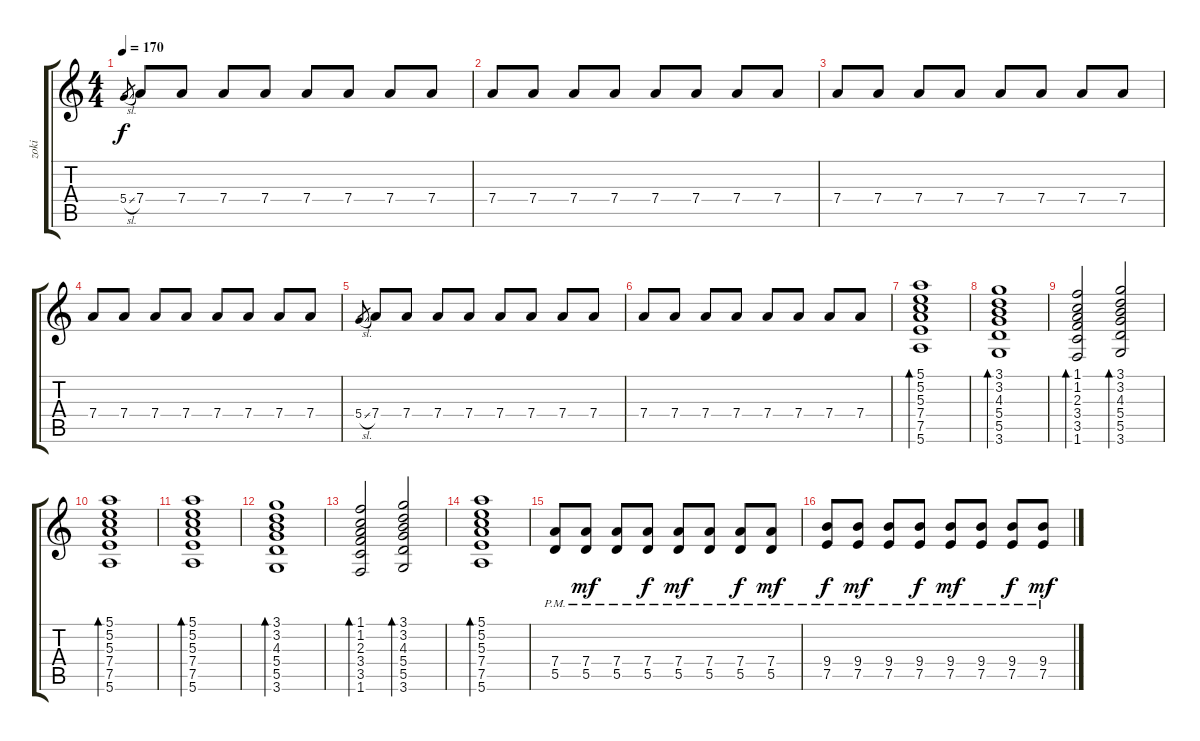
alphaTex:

\track ("zoki" "zoki") {instrument overdrivenguitar}
\staff {score tabs}
\tuning (E4 B3 G3 D3 A2 E2) {hide}
\ts (4 4)
\tempo 170
\clef g2
\ks c
5.4{sl}.8{gr dy f} 7.4.8 7.4.8 7.4.8 7.4.8 7.4.8 7.4.8 7.4.8 7.4.8 |
7.4.8 7.4.8 7.4.8 7.4.8 7.4.8 7.4.8 7.4.8 7.4.8 |
7.4.8 7.4.8 7.4.8 7.4.8 7.4.8 7.4.8 7.4.8 7.4.8 |
7.4.8 7.4.8 7.4.8 7.4.8 7.4.8 7.4.8 7.4.8 7.4.8 |
5.4{sl}.8{gr} 7.4.8 7.4.8 7.4.8 7.4.8 7.4.8 7.4.8 7.4.8 7.4.8 |
7.4.8 7.4.8 7.4.8 7.4.8 7.4.8 7.4.8 7.4.8 7.4.8 |
(5.1 5.2 5.3 7.4 7.5 5.6).1{bd 240 instrument electricguitarclean} |
(3.1 3.2 4.3 5.4 5.5 3.6).1{bd 240} |
(1.1 1.2 2.3 3.4 3.5 1.6).2{bd 240} (3.1 3.2 4.3 5.4 5.5 3.6).2{bd 240} |
(5.1 5.2 5.3 7.4 7.5 5.6).1{bd 240} |
(5.1 5.2 5.3 7.4 7.5 5.6).1{bd 240} |
(3.1 3.2 4.3 5.4 5.5 3.6).1{bd 240} |
(1.1 1.2 2.3 3.4 3.5 1.6).2{bd 240} (3.1 3.2 4.3 5.4 5.5 3.6).2{bd 240} |
(5.1 5.2 5.3 7.4 7.5 5.6).1{bd 240} |
(7.4{pm} 5.5{pm}).8{instrument overdrivenguitar} (7.4{pm} 5.5{pm}).8{dy mf} (7.4{pm} 5.5{pm}).8 (7.4{pm} 5.5{pm}).8{dy f} (7.4{pm} 5.5{pm}).8{dy mf} (7.4{pm} 5.5{pm}).8 (7.4{pm} 5.5{pm}).8{dy f} (7.4{pm} 5.5{pm}).8{dy mf} |
(9.4{pm} 7.5{pm}).8{dy f} (9.4{pm} 7.5{pm}).8{dy mf} (9.4{pm} 7.5{pm}).8 (9.4{pm} 7.5{pm}).8{dy f} (9.4{pm} 7.5{pm}).8{dy mf} (9.4{pm} 7.5{pm}).8 (9.4{pm} 7.5{pm}).8{dy f} (9.4{pm} 7.5{pm}).8{dy mf}
